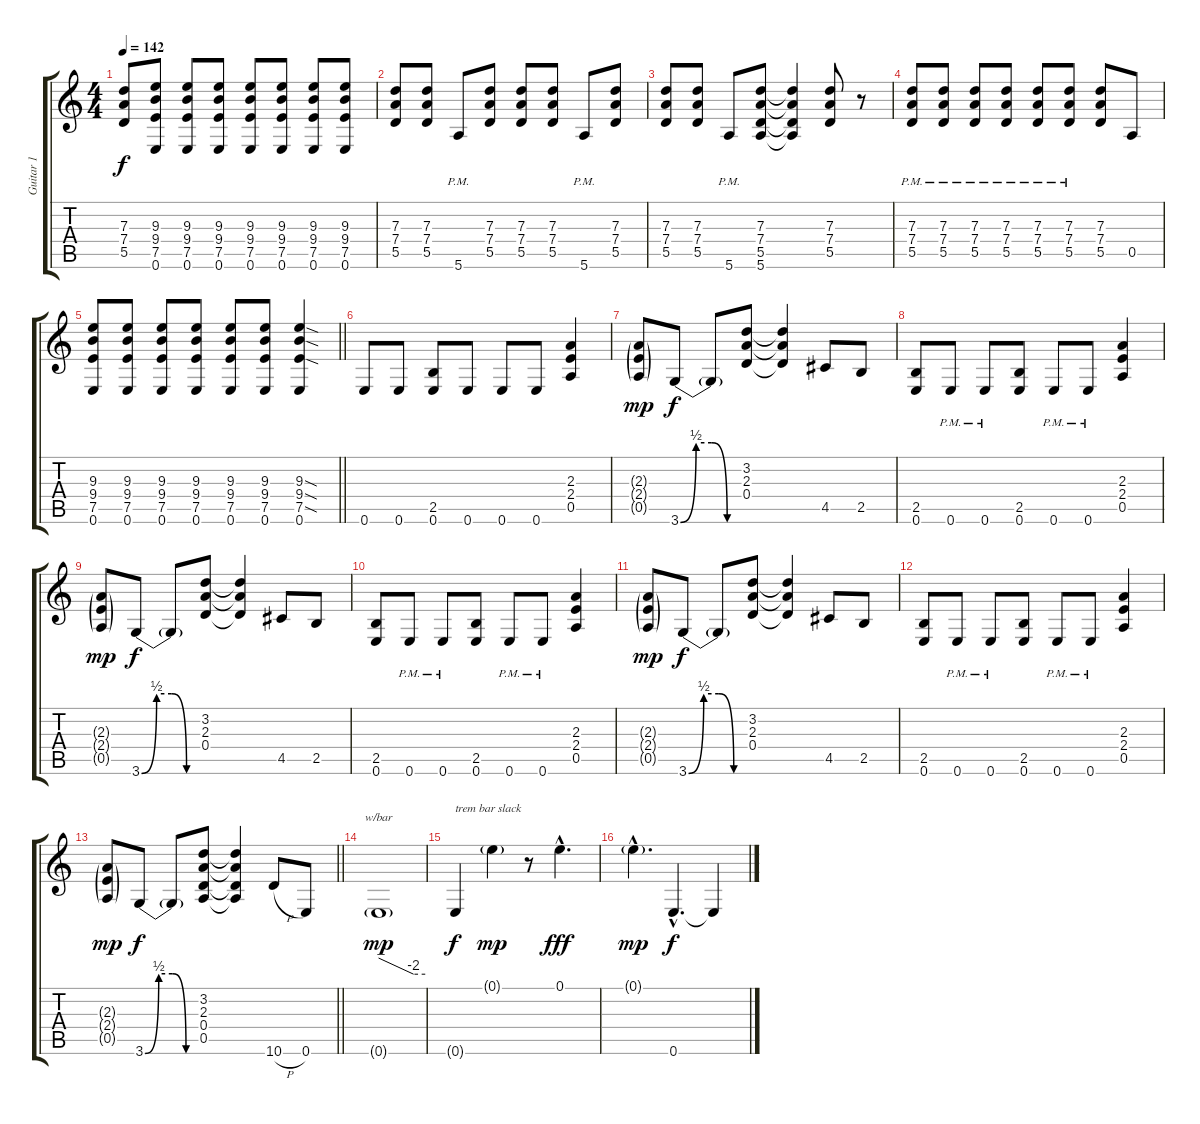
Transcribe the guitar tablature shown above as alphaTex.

\track ("Guitar 1" "Guitar 1") {instrument overdrivenguitar}
\staff {score tabs}
\tuning (E4 B3 G3 D3 A2 E2) {hide}
\ts (4 4)
\tempo 142
\clef g2
\ks c
(7.3 7.4 5.5).8{dy f} (9.3 9.4 7.5 0.6).8 (9.3 9.4 7.5 0.6).8 (9.3 9.4 7.5 0.6).8 (9.3 9.4 7.5 0.6).8 (9.3 9.4 7.5 0.6).8 (9.3 9.4 7.5 0.6).8 (9.3 9.4 7.5 0.6).8 |
(7.3 7.4 5.5).8 (7.3 7.4 5.5).8 5.6{pm}.8 (7.3 7.4 5.5).8 (7.3 7.4 5.5).8 (7.3 7.4 5.5).8 5.6{pm}.8 (7.3 7.4 5.5).8 |
(7.3 7.4 5.5).8 (7.3 7.4 5.5).8 5.6{pm}.8 (7.3 7.4 5.5 5.6).8 (7.3{t} 7.4{t} 5.5{t} 5.6{t}).4 (7.3 7.4 5.5).8 r.8 |
(7.3{pm} 7.4{pm} 5.5{pm}).8 (7.3{pm} 7.4{pm} 5.5{pm}).8 (7.3{pm} 7.4{pm} 5.5{pm}).8 (7.3{pm} 7.4{pm} 5.5{pm}).8 (7.3{pm} 7.4{pm} 5.5{pm}).8 (7.3{pm} 7.4{pm} 5.5{pm}).8 (7.3 7.4 5.5).8 0.5.8 |
\barLineRight lightlight
(9.3 9.4 7.5 0.6).8 (9.3 9.4 7.5 0.6).8 (9.3 9.4 7.5 0.6).8 (9.3 9.4 7.5 0.6).8 (9.3 9.4 7.5 0.6).8 (9.3 9.4 7.5 0.6).8 (9.3{sod} 9.4{sod} 7.5{sod} 0.6).4 |
0.6.8 0.6.8 (2.5 0.6).8 0.6.8 0.6.8 0.6.8 (2.3 2.4 0.5).4 |
(2.3{g} 2.4{g} 0.5{g}).8{dy mp} 3.6{be (custom 0 0 15 2 30 2 45 0 60 0)}.8{dy f} 3.6{t}.8 (3.2 2.3 0.4).8 (3.2{t} 2.3{t} 0.4{t}).4 4.5.8 2.5.8 |
(2.5 0.6).8 0.6{pm}.8 0.6{pm}.8 (2.5 0.6).8 0.6{pm}.8 0.6{pm}.8 (2.3 2.4 0.5).4 |
(2.3{g} 2.4{g} 0.5{g}).8{dy mp} 3.6{be (custom 0 0 15 2 30 2 45 0 60 0)}.8{dy f} 3.6{t}.8 (3.2 2.3 0.4).8 (3.2{t} 2.3{t} 0.4{t}).4 4.5.8 2.5.8 |
(2.5 0.6).8 0.6{pm}.8 0.6{pm}.8 (2.5 0.6).8 0.6{pm}.8 0.6{pm}.8 (2.3 2.4 0.5).4 |
(2.3{g} 2.4{g} 0.5{g}).8{dy mp} 3.6{be (custom 0 0 15 2 30 2 45 0 60 0)}.8{dy f} 3.6{t}.8 (3.2 2.3 0.4).8 (3.2{t} 2.3{t} 0.4{t}).4 4.5.8 2.5.8 |
(2.5 0.6).8 0.6{pm}.8 0.6{pm}.8 (2.5 0.6).8 0.6{pm}.8 0.6{pm}.8 (2.3 2.4 0.5).4 |
\barLineRight lightlight
(2.3{g} 2.4{g} 0.5{g}).8{dy mp} 3.6{be (custom 0 0 15 2 30 2 45 0 60 0)}.8{dy f} 3.6{t}.8 (3.2 2.3 0.4 0.5).8 (3.2{t} 2.3{t} 0.4{t} 0.5{t}).4 10.6{h}.8 0.6.8 |
0.6{g}.1{tbe (custom default 0 0 45 -8 60 -8) dy mp} |
0.6{t}.4{txt "trem bar slack" dy f} 0.1{g}.4{dy mp} r.8 0.1{hac}.4{d dy fff} |
0.1{g hac}.4{d dy mp} 0.6{hac}.4{d dy f} 0.6{t}.4
